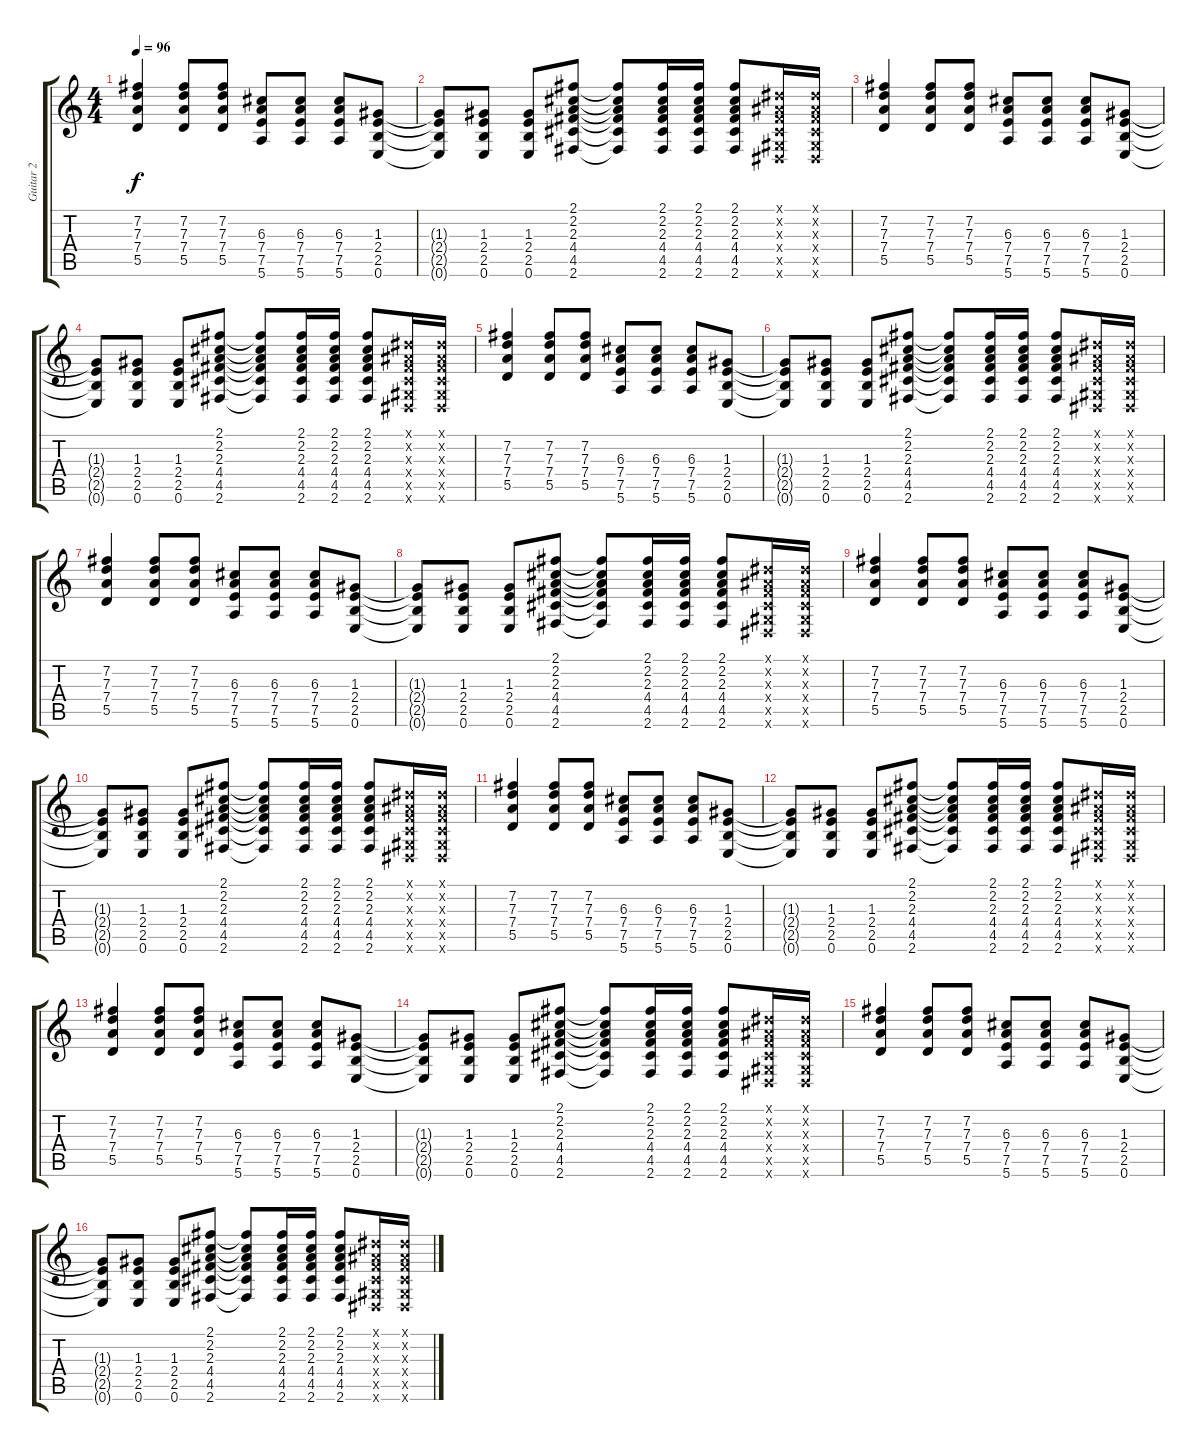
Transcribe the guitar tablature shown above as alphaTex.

\track ("Guitar 2" "Guitar 2") {instrument distortionguitar}
\staff {score tabs}
\tuning (E4 B3 G3 D3 A2 E2) {hide}
\ts (4 4)
\tempo 96
\clef g2
\ks c
(7.2 7.3 7.4 5.5).4{dy f} (7.2 7.3 7.4 5.5).8 (7.2 7.3 7.4 5.5).8 (6.3 7.4 7.5 5.6).8 (6.3 7.4 7.5 5.6).8 (6.3 7.4 7.5 5.6).8 (1.3 2.4 2.5 0.6).8 |
(1.3{t} 2.4{t} 2.5{t} 0.6{t}).8 (1.3 2.4 2.5 0.6).8 (1.3 2.4 2.5 0.6).8 (2.1 2.2 2.3 4.4 4.5 2.6).8 (2.1{t} 2.2{t} 2.3{t} 4.4{t} 4.5{t} 2.6{t}).8 (2.1 2.2 2.3 4.4 4.5 2.6).16 (2.1 2.2 2.3 4.4 4.5 2.6).16 (2.1 2.2 2.3 4.4 4.5 2.6).8 (-1.1{x} -1.2{x} -1.3{x} -1.4{x} -1.5{x} -1.6{x}).16 (-1.1{x} -1.2{x} -1.3{x} -1.4{x} -1.5{x} -1.6{x}).16 |
(7.2 7.3 7.4 5.5).4 (7.2 7.3 7.4 5.5).8 (7.2 7.3 7.4 5.5).8 (6.3 7.4 7.5 5.6).8 (6.3 7.4 7.5 5.6).8 (6.3 7.4 7.5 5.6).8 (1.3 2.4 2.5 0.6).8 |
(1.3{t} 2.4{t} 2.5{t} 0.6{t}).8 (1.3 2.4 2.5 0.6).8 (1.3 2.4 2.5 0.6).8 (2.1 2.2 2.3 4.4 4.5 2.6).8 (2.1{t} 2.2{t} 2.3{t} 4.4{t} 4.5{t} 2.6{t}).8 (2.1 2.2 2.3 4.4 4.5 2.6).16 (2.1 2.2 2.3 4.4 4.5 2.6).16 (2.1 2.2 2.3 4.4 4.5 2.6).8 (-1.1{x} -1.2{x} -1.3{x} -1.4{x} -1.5{x} -1.6{x}).16 (-1.1{x} -1.2{x} -1.3{x} -1.4{x} -1.5{x} -1.6{x}).16 |
(7.2 7.3 7.4 5.5).4 (7.2 7.3 7.4 5.5).8 (7.2 7.3 7.4 5.5).8 (6.3 7.4 7.5 5.6).8 (6.3 7.4 7.5 5.6).8 (6.3 7.4 7.5 5.6).8 (1.3 2.4 2.5 0.6).8 |
(1.3{t} 2.4{t} 2.5{t} 0.6{t}).8 (1.3 2.4 2.5 0.6).8 (1.3 2.4 2.5 0.6).8 (2.1 2.2 2.3 4.4 4.5 2.6).8 (2.1{t} 2.2{t} 2.3{t} 4.4{t} 4.5{t} 2.6{t}).8 (2.1 2.2 2.3 4.4 4.5 2.6).16 (2.1 2.2 2.3 4.4 4.5 2.6).16 (2.1 2.2 2.3 4.4 4.5 2.6).8 (-1.1{x} -1.2{x} -1.3{x} -1.4{x} -1.5{x} -1.6{x}).16 (-1.1{x} -1.2{x} -1.3{x} -1.4{x} -1.5{x} -1.6{x}).16 |
(7.2 7.3 7.4 5.5).4 (7.2 7.3 7.4 5.5).8 (7.2 7.3 7.4 5.5).8 (6.3 7.4 7.5 5.6).8 (6.3 7.4 7.5 5.6).8 (6.3 7.4 7.5 5.6).8 (1.3 2.4 2.5 0.6).8 |
(1.3{t} 2.4{t} 2.5{t} 0.6{t}).8 (1.3 2.4 2.5 0.6).8 (1.3 2.4 2.5 0.6).8 (2.1 2.2 2.3 4.4 4.5 2.6).8 (2.1{t} 2.2{t} 2.3{t} 4.4{t} 4.5{t} 2.6{t}).8 (2.1 2.2 2.3 4.4 4.5 2.6).16 (2.1 2.2 2.3 4.4 4.5 2.6).16 (2.1 2.2 2.3 4.4 4.5 2.6).8 (-1.1{x} -1.2{x} -1.3{x} -1.4{x} -1.5{x} -1.6{x}).16 (-1.1{x} -1.2{x} -1.3{x} -1.4{x} -1.5{x} -1.6{x}).16 |
(7.2 7.3 7.4 5.5).4 (7.2 7.3 7.4 5.5).8 (7.2 7.3 7.4 5.5).8 (6.3 7.4 7.5 5.6).8 (6.3 7.4 7.5 5.6).8 (6.3 7.4 7.5 5.6).8 (1.3 2.4 2.5 0.6).8 |
(1.3{t} 2.4{t} 2.5{t} 0.6{t}).8 (1.3 2.4 2.5 0.6).8 (1.3 2.4 2.5 0.6).8 (2.1 2.2 2.3 4.4 4.5 2.6).8 (2.1{t} 2.2{t} 2.3{t} 4.4{t} 4.5{t} 2.6{t}).8 (2.1 2.2 2.3 4.4 4.5 2.6).16 (2.1 2.2 2.3 4.4 4.5 2.6).16 (2.1 2.2 2.3 4.4 4.5 2.6).8 (-1.1{x} -1.2{x} -1.3{x} -1.4{x} -1.5{x} -1.6{x}).16 (-1.1{x} -1.2{x} -1.3{x} -1.4{x} -1.5{x} -1.6{x}).16 |
(7.2 7.3 7.4 5.5).4 (7.2 7.3 7.4 5.5).8 (7.2 7.3 7.4 5.5).8 (6.3 7.4 7.5 5.6).8 (6.3 7.4 7.5 5.6).8 (6.3 7.4 7.5 5.6).8 (1.3 2.4 2.5 0.6).8 |
(1.3{t} 2.4{t} 2.5{t} 0.6{t}).8 (1.3 2.4 2.5 0.6).8 (1.3 2.4 2.5 0.6).8 (2.1 2.2 2.3 4.4 4.5 2.6).8 (2.1{t} 2.2{t} 2.3{t} 4.4{t} 4.5{t} 2.6{t}).8 (2.1 2.2 2.3 4.4 4.5 2.6).16 (2.1 2.2 2.3 4.4 4.5 2.6).16 (2.1 2.2 2.3 4.4 4.5 2.6).8 (-1.1{x} -1.2{x} -1.3{x} -1.4{x} -1.5{x} -1.6{x}).16 (-1.1{x} -1.2{x} -1.3{x} -1.4{x} -1.5{x} -1.6{x}).16 |
(7.2 7.3 7.4 5.5).4 (7.2 7.3 7.4 5.5).8 (7.2 7.3 7.4 5.5).8 (6.3 7.4 7.5 5.6).8 (6.3 7.4 7.5 5.6).8 (6.3 7.4 7.5 5.6).8 (1.3 2.4 2.5 0.6).8 |
(1.3{t} 2.4{t} 2.5{t} 0.6{t}).8 (1.3 2.4 2.5 0.6).8 (1.3 2.4 2.5 0.6).8 (2.1 2.2 2.3 4.4 4.5 2.6).8 (2.1{t} 2.2{t} 2.3{t} 4.4{t} 4.5{t} 2.6{t}).8 (2.1 2.2 2.3 4.4 4.5 2.6).16 (2.1 2.2 2.3 4.4 4.5 2.6).16 (2.1 2.2 2.3 4.4 4.5 2.6).8 (-1.1{x} -1.2{x} -1.3{x} -1.4{x} -1.5{x} -1.6{x}).16 (-1.1{x} -1.2{x} -1.3{x} -1.4{x} -1.5{x} -1.6{x}).16 |
(7.2 7.3 7.4 5.5).4 (7.2 7.3 7.4 5.5).8 (7.2 7.3 7.4 5.5).8 (6.3 7.4 7.5 5.6).8 (6.3 7.4 7.5 5.6).8 (6.3 7.4 7.5 5.6).8 (1.3 2.4 2.5 0.6).8 |
(1.3{t} 2.4{t} 2.5{t} 0.6{t}).8 (1.3 2.4 2.5 0.6).8 (1.3 2.4 2.5 0.6).8 (2.1 2.2 2.3 4.4 4.5 2.6).8 (2.1{t} 2.2{t} 2.3{t} 4.4{t} 4.5{t} 2.6{t}).8 (2.1 2.2 2.3 4.4 4.5 2.6).16 (2.1 2.2 2.3 4.4 4.5 2.6).16 (2.1 2.2 2.3 4.4 4.5 2.6).8 (-1.1{x} -1.2{x} -1.3{x} -1.4{x} -1.5{x} -1.6{x}).16 (-1.1{x} -1.2{x} -1.3{x} -1.4{x} -1.5{x} -1.6{x}).16
